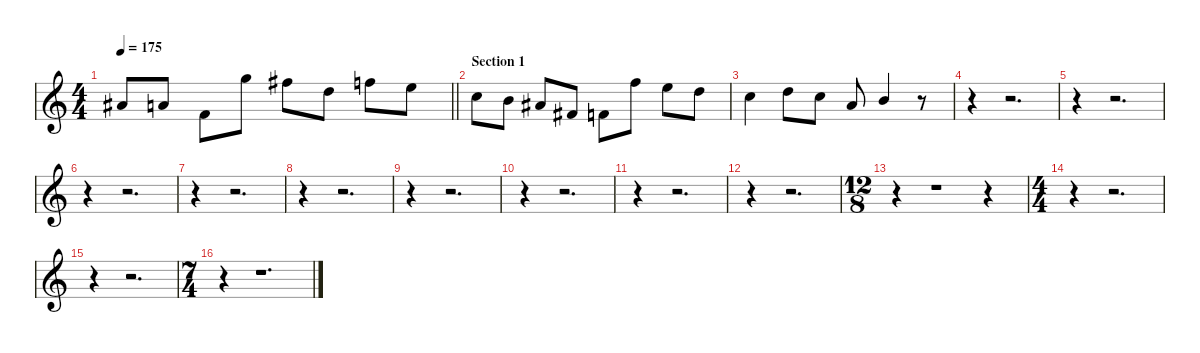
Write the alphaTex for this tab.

\defaultSystemsLayout 4
\hideDynamics
\bracketExtendMode nobrackets
\singleTrackTrackNamePolicy hidden
\multiTrackTrackNamePolicy hidden
\firstSystemTrackNameMode fullname
\firstSystemTrackNameOrientation horizontal
\otherSystemsTrackNameOrientation horizontal
\track ("Track 5" "vib.") {instrument vibraphone}
\staff {score}
\tuning (E4 B3 G3 D3 A2 E2)
\ts (4 4)
\beaming (8 2 2 2 2)
\tempo 175
\clef g2
\barLineRight lightlight
\ks c
11.2{acc #}.8{dy f beam Up} 10.2.8{beam Up} 10.3.8{beam Down} 15.1.8{beam Down} 14.1{acc #}.8{beam Down} 15.2.8{beam Down} 13.1.8{beam Down} 12.1.8{beam Down} |
\section ("" "Section 1")
13.2.8{beam Down} 12.2.8{beam Down} 11.2{acc #}.8{beam Up} 11.3{acc #}.8{beam Up} 10.3.8{beam Down} 13.1.8{beam Down} 12.1.8{beam Down} 10.1.8{beam Down} |
13.2.4{beam Down} 10.1.8{beam Down} 13.2.8{beam Down} 10.2.8{beam Up} 12.2.4{beam Up} r.8{beam Up} |
r.4{beam Down} r.2{d beam Down} |
r.4{beam Down} r.2{d beam Down} |
r.4{beam Down} r.2{d beam Down} |
r.4{beam Down} r.2{d beam Down} |
r.4{beam Down} r.2{d beam Down} |
r.4{beam Down} r.2{d beam Down} |
r.4{beam Down} r.2{d beam Down} |
r.4{beam Down} r.2{d beam Down} |
r.4{beam Down} r.2{d beam Down} |
\ts (12 8)
\beaming (8 3 3 3 3)
r.4{beam Down} r.1{beam Down} r.4{beam Down} |
\ts (4 4)
\beaming (8 2 2 2 2)
r.4{beam Down} r.2{d beam Down} |
r.4{beam Down} r.2{d beam Down} |
\ts (7 4)
\beaming (8 6 4 4)
r.4{beam Down} r.1{d beam Down}
